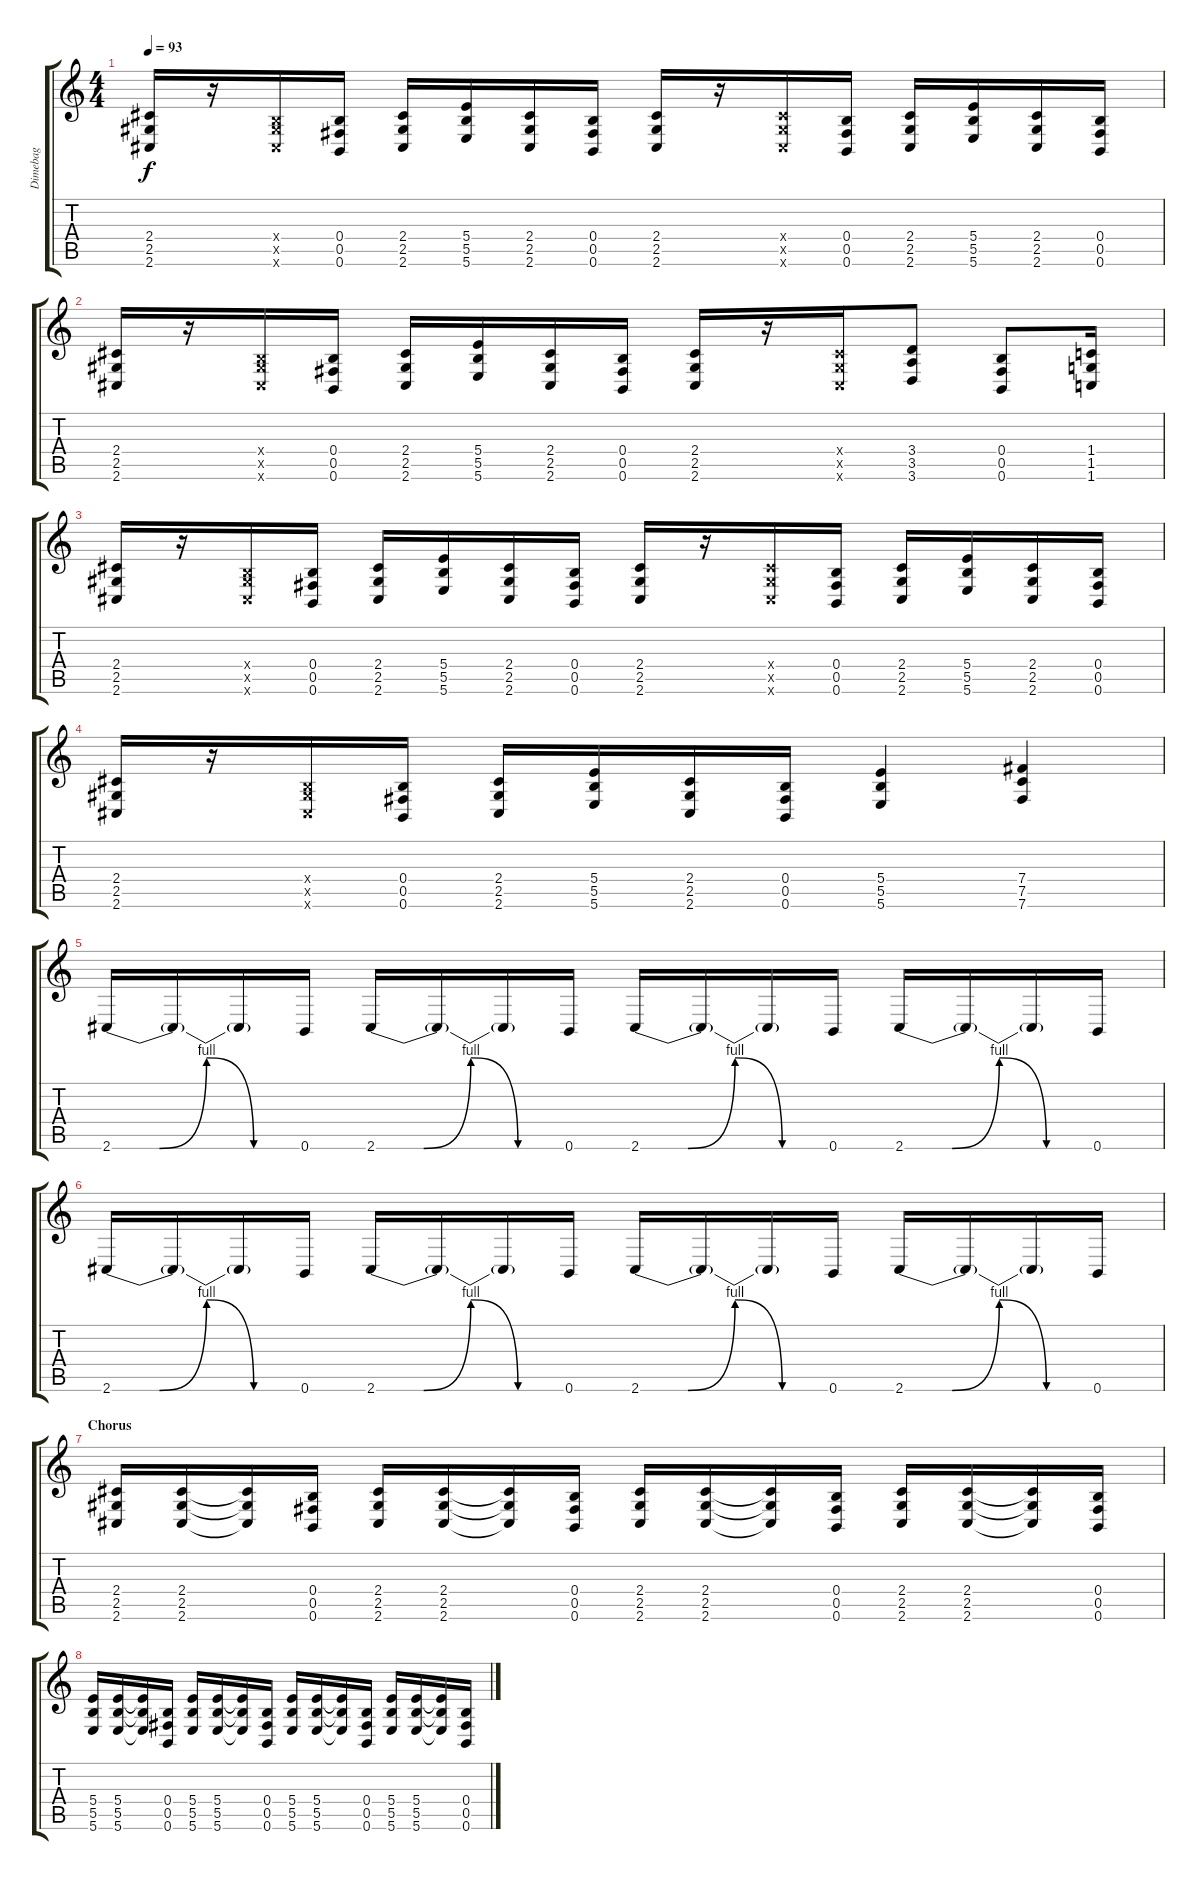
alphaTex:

\track ("Dimebag" "Dimebag") {instrument distortionguitar}
\staff {score tabs}
\tuning (Db4 Ab3 E3 B2 Gb2 B1) {hide}
\ts (4 4)
\tempo 93
\clef g2
\ks c
(2.4 2.5 2.6).16{dy f} r.16 (0.4{x} 2.5{x} 2.6{x}).16 (0.4 0.5 0.6).16 (2.4 2.5 2.6).16 (5.4 5.5 5.6).16 (2.4 2.5 2.6).16 (0.4 0.5 0.6).16 (2.4 2.5 2.6).16 r.16 (2.4{x} 2.5{x} 2.6{x}).16 (0.4 0.5 0.6).16 (2.4 2.5 2.6).16 (5.4 5.5 5.6).16 (2.4 2.5 2.6).16 (0.4 0.5 0.6).16 |
(2.4 2.5 2.6).16 r.16 (0.4{x} 2.5{x} 2.6{x}).16 (0.4 0.5 0.6).16 (2.4 2.5 2.6).16 (5.4 5.5 5.6).16 (2.4 2.5 2.6).16 (0.4 0.5 0.6).16 (2.4 2.5 2.6).16 r.16 (2.4{x} 2.5{x} 2.6{x}).16 (3.4 3.5 3.6).8 (0.4 0.5 0.6).8 (1.4 1.5 1.6).16 |
(2.4 2.5 2.6).16 r.16 (0.4{x} 2.5{x} 2.6{x}).16 (0.4 0.5 0.6).16 (2.4 2.5 2.6).16 (5.4 5.5 5.6).16 (2.4 2.5 2.6).16 (0.4 0.5 0.6).16 (2.4 2.5 2.6).16 r.16 (2.4{x} 2.5{x} 2.6{x}).16 (0.4 0.5 0.6).16 (2.4 2.5 2.6).16 (5.4 5.5 5.6).16 (2.4 2.5 2.6).16 (0.4 0.5 0.6).16 |
(2.4 2.5 2.6).16 r.16 (0.4{x} 2.5{x} 2.6{x}).16 (0.4 0.5 0.6).16 (2.4 2.5 2.6).16 (5.4 5.5 5.6).16 (2.4 2.5 2.6).16 (0.4 0.5 0.6).16 (5.4 5.5 5.6).4 (7.4 7.5 7.6).4 |
2.6{be (custom 0 0 15 0 30 4 45 0 60 0)}.16 2.6{t}.16 2.6{t}.16 0.6.16 2.6{be (custom 0 0 15 0 30 4 45 0 60 0)}.16 2.6{t}.16 2.6{t}.16 0.6.16 2.6{be (custom 0 0 15 0 30 4 45 0 60 0)}.16 2.6{t}.16 2.6{t}.16 0.6.16 2.6{be (custom 0 0 15 0 30 4 45 0 60 0)}.16 2.6{t}.16 2.6{t}.16 0.6.16 |
2.6{be (custom 0 0 15 0 30 4 45 0 60 0)}.16 2.6{t}.16 2.6{t}.16 0.6.16 2.6{be (custom 0 0 15 0 30 4 45 0 60 0)}.16 2.6{t}.16 2.6{t}.16 0.6.16 2.6{be (custom 0 0 15 0 30 4 45 0 60 0)}.16 2.6{t}.16 2.6{t}.16 0.6.16 2.6{be (custom 0 0 15 0 30 4 45 0 60 0)}.16 2.6{t}.16 2.6{t}.16 0.6.16 |
\section ("" "Chorus")
(2.4 2.5 2.6).16{volume 13} (2.4 2.5 2.6).16 (2.4{t} 2.5{t} 2.6{t}).16 (0.4 0.5 0.6).16 (2.4 2.5 2.6).16 (2.4 2.5 2.6).16 (2.4{t} 2.5{t} 2.6{t}).16 (0.4 0.5 0.6).16 (2.4 2.5 2.6).16 (2.4 2.5 2.6).16 (2.4{t} 2.5{t} 2.6{t}).16 (0.4 0.5 0.6).16 (2.4 2.5 2.6).16 (2.4 2.5 2.6).16 (2.4{t} 2.5{t} 2.6{t}).16 (0.4 0.5 0.6).16 |
(5.4 5.5 5.6).16 (5.4 5.5 5.6).16 (5.4{t} 5.5{t} 5.6{t}).16 (0.4 0.5 0.6).16 (5.4 5.5 5.6).16 (5.4 5.5 5.6).16 (5.4{t} 5.5{t} 5.6{t}).16 (0.4 0.5 0.6).16 (5.4 5.5 5.6).16 (5.4 5.5 5.6).16 (5.4{t} 5.5{t} 5.6{t}).16 (0.4 0.5 0.6).16 (5.4 5.5 5.6).16 (5.4 5.5 5.6).16 (5.4{t} 5.5{t} 5.6{t}).16 (0.4 0.5 0.6).16
